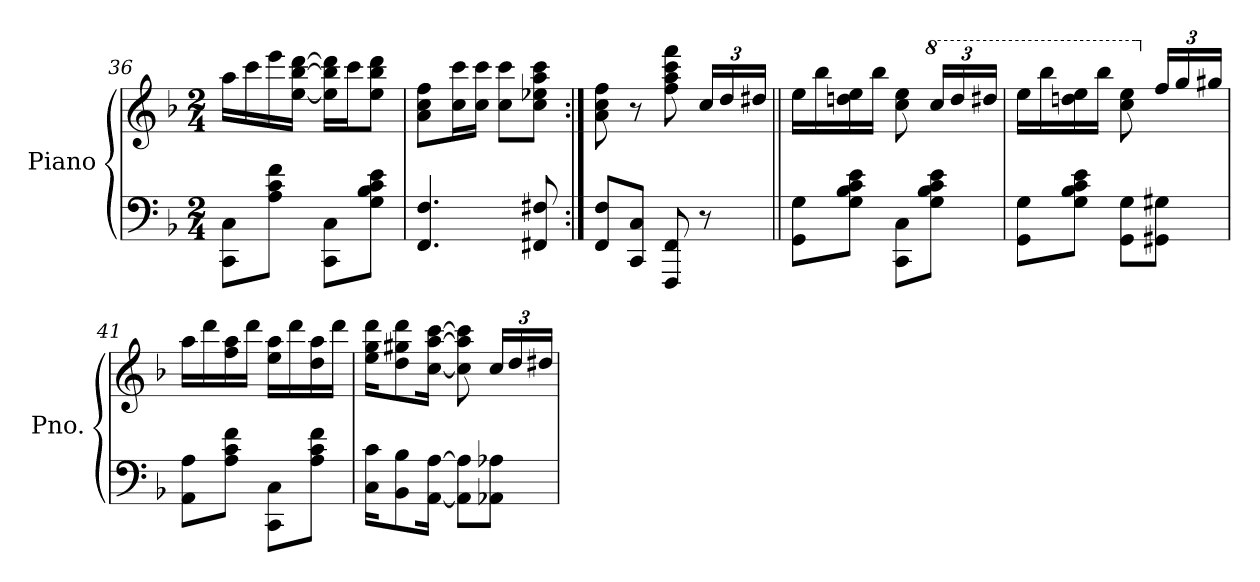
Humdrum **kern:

**kern	**kern
*part1	*part1
*staff2	*staff1
*I"Piano	*
*I'Pno.	*
*clefF4	*clefG2
*k[b-]	*k[b-]
*M2/4	*M2/4
=36	=36
8CC\ 8C\L	16aa\LL
.	16ccc\
8A\ 8c\ 8f\J	16eee\
.	[16ee\ [16bb-\ [16ddd\JJ
8CC\ 8C\L	16ee\] 16bb-\] 16ddd\]LL
.	16ccc\J
8G\ 8B-\ 8c\ 8e\J	8ee\ 8bb-\ 8ddd\J
=37	=37
4.FF/ 4.F/	8a\ 8cc\ 8ff\L
.	16cc\ 16ccc\L
.	16cc\ 16ccc\JJ
.	8cc\ 8ccc\L
8FF#X/ 8F#X/	8cc\ 8ee-X\ 8aa\ 8ccc\J
=38:|!	=38:|!
8FF/ 8F/L	8a\ 8cc\ 8ff\
8CC/ 8C/J	8r
8FFF/ 8FF/	8ff\ 8aa\ 8ccc\ 8fff\
*	*Xbrackettup
8r	24cc!/LL
.	24dd!/
.	24dd#X!/JJ
!!LO:LB:g=z
=39||	=39||
8GG\ 8G\L	16ee\LL
.	16bb-\
8G\ 8B-\ 8c\ 8e\J	16ddn\ 16ee\
.	16bb-\JJ
8CC\ 8C\L	8cc\ 8ee\
*	*8va
8G\ 8B-\ 8c\ 8e\J	24ccc!/LL
.	24ddd!/
.	24ddd#X!/JJ
=40	=40
8GG\ 8G\L	16eee\LL
.	16bbb-\
8G\ 8B-\ 8c\ 8e\J	16dddn\ 16eee\
.	16bbb-\JJ
8GG\ 8G\L	8ccc\ 8eee\
*	*X8va
8GG#X\ 8G#X\J	24ff!/LL
.	24gg!/
.	24gg#X!/JJ
=41	=41
8AA\ 8A\L	16aa\LL
.	16ddd\
8A\ 8c\ 8f\J	16ff\ 16aa\
.	16ddd\JJ
8CC\ 8C\L	16ee\ 16aa\LL
.	16ddd\
8A\ 8c\ 8f\J	16dd\ 16aa\
.	16ddd\JJ
=42	=42
16C\ 16c\KL	16ee\ 16gg\ 16ddd\KL
8BB-\ 8B-\	8dd\ 8gg#X\ 8ddd\
[16AA\ [16A\Jk	[16cc\ [16aa\ [16ccc\Jk
8AA\] 8A\]L	8cc\] 8aa\] 8ccc\]
8AA-X\ 8A-X\J	24cc!/LL
.	24dd!/
.	24dd#X!/JJ
=	=
*-	*-
